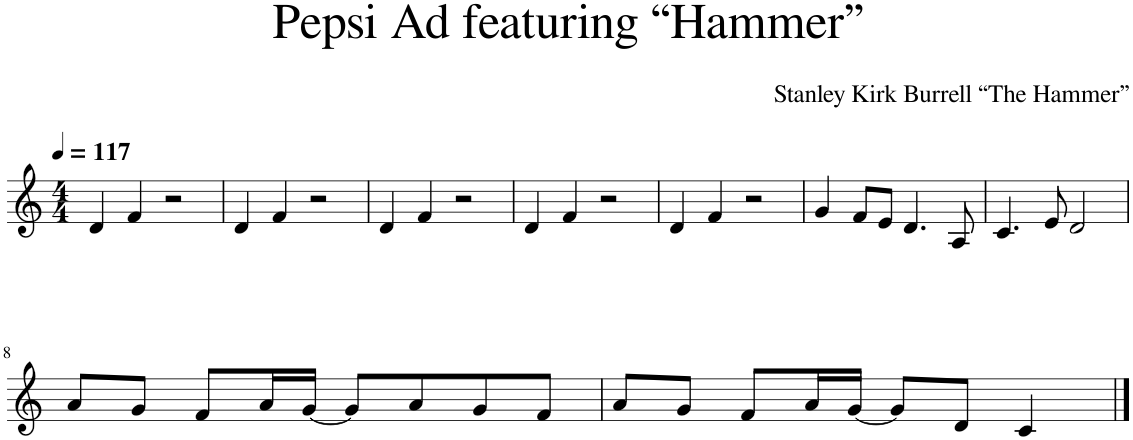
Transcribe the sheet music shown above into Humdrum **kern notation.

**kern
*part1
*staff1
*I"Piano
*I'Pno.
*clefG2
*k[]
*M4/4
*MM117
=1
4d/
4f/
2r
=2
4d/
4f/
2r
=3
4d/
4f/
2r
=4
4d/
4f/
2r
=5
4d/
4f/
2r
=6
4g/
8f/L
8e/J
4.d/
8A/
=7
4.c/
8e/
2d/
!!LO:LB:g=z
=8
8a/L
8g/J
8f/L
16a/L
[16g/JJ
8g/L]
8a/
8g/
8f/J
=9
8a/L
8g/J
8f/L
16a/L
[16g/JJ
8g/L]
8d/J
4c/
==
*-
